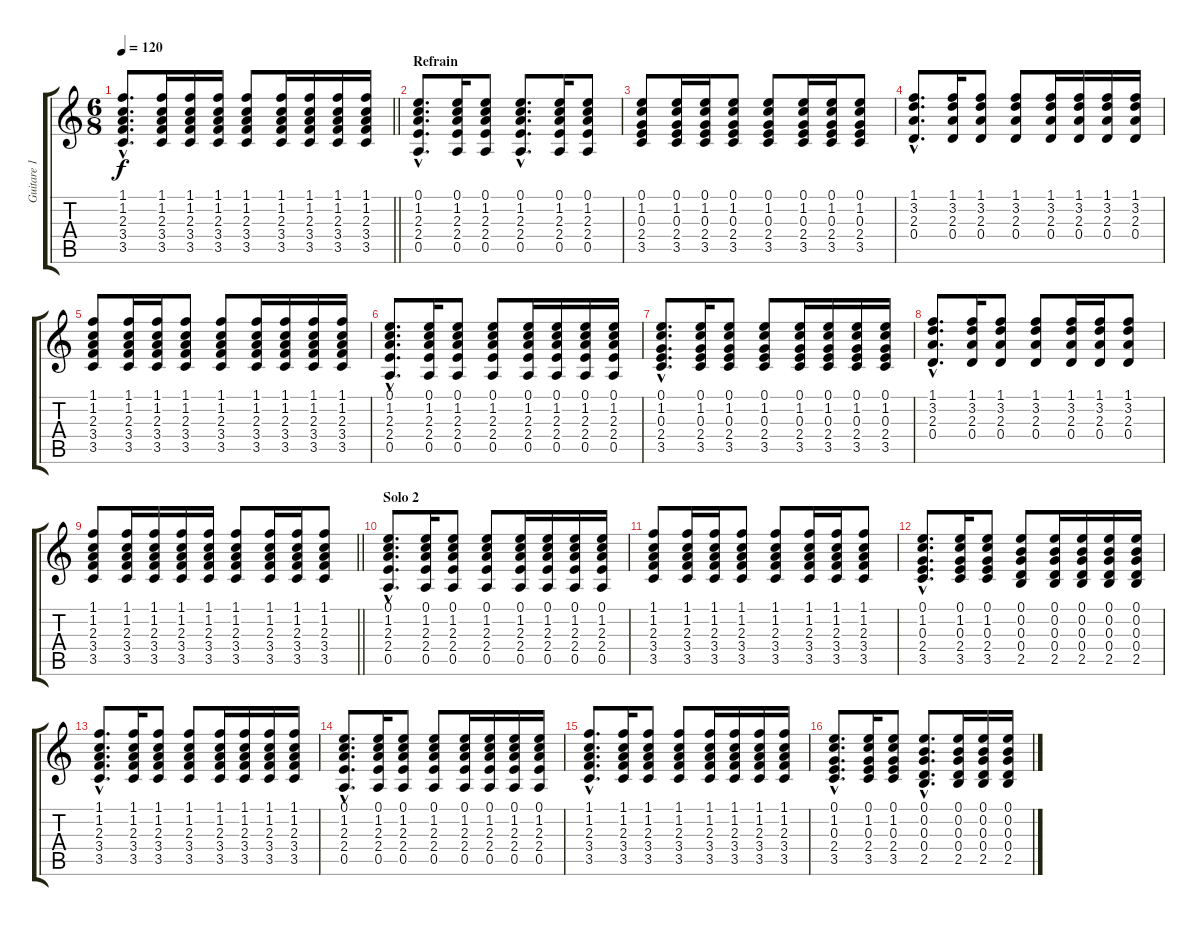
\track ("Guitare 1" "Guitare 1") {instrument acousticguitarsteel}
\staff {score tabs}
\tuning (E4 B3 G3 D3 A2 E2) {hide}
\ts (6 8)
\tempo 120
\clef g2
\barLineRight lightlight
\ks c
(1.1{hac} 1.2{hac} 2.3{hac} 3.4{hac} 3.5{hac}).8{d dy f} (1.1 1.2 2.3 3.4 3.5).16 (1.1 1.2 2.3 3.4 3.5).16 (1.1 1.2 2.3 3.4 3.5).16 (1.1 1.2 2.3 3.4 3.5).8 (1.1 1.2 2.3 3.4 3.5).16 (1.1 1.2 2.3 3.4 3.5).16 (1.1 1.2 2.3 3.4 3.5).16 (1.1 1.2 2.3 3.4 3.5).16 |
\section ("" "Refrain")
(0.1{hac} 1.2{hac} 2.3{hac} 2.4{hac} 0.5{hac}).8{d} (0.1 1.2 2.3 2.4 0.5).16 (0.1 1.2 2.3 2.4 0.5).8 (0.1{hac} 1.2{hac} 2.3{hac} 2.4{hac} 0.5{hac}).8{d} (0.1 1.2 2.3 2.4 0.5).16 (0.1 1.2 2.3 2.4 0.5).8 |
(0.1 1.2 0.3 2.4 3.5).8 (0.1 1.2 0.3 2.4 3.5).16 (0.1 1.2 0.3 2.4 3.5).16 (0.1 1.2 0.3 2.4 3.5).8 (0.1 1.2 0.3 2.4 3.5).8 (0.1 1.2 0.3 2.4 3.5).16 (0.1 1.2 0.3 2.4 3.5).16 (0.1 1.2 0.3 2.4 3.5).8 |
(1.1{hac} 3.2{hac} 2.3{hac} 0.4{hac}).8{d} (1.1 3.2 2.3 0.4).16 (1.1 3.2 2.3 0.4).8 (1.1 3.2 2.3 0.4).8 (1.1 3.2 2.3 0.4).16 (1.1 3.2 2.3 0.4).16 (1.1 3.2 2.3 0.4).16 (1.1 3.2 2.3 0.4).16 |
(1.1 1.2 2.3 3.4 3.5).8 (1.1 1.2 2.3 3.4 3.5).16 (1.1 1.2 2.3 3.4 3.5).16 (1.1 1.2 2.3 3.4 3.5).8 (1.1 1.2 2.3 3.4 3.5).8 (1.1 1.2 2.3 3.4 3.5).16 (1.1 1.2 2.3 3.4 3.5).16 (1.1 1.2 2.3 3.4 3.5).16 (1.1 1.2 2.3 3.4 3.5).16 |
(0.1{hac} 1.2{hac} 2.3{hac} 2.4{hac} 0.5{hac}).8{d} (0.1 1.2 2.3 2.4 0.5).16 (0.1 1.2 2.3 2.4 0.5).8 (0.1 1.2 2.3 2.4 0.5).8 (0.1 1.2 2.3 2.4 0.5).16 (0.1 1.2 2.3 2.4 0.5).16 (0.1 1.2 2.3 2.4 0.5).16 (0.1 1.2 2.3 2.4 0.5).16 |
(0.1{hac} 1.2{hac} 0.3{hac} 2.4{hac} 3.5{hac}).8{d} (0.1 1.2 0.3 2.4 3.5).16 (0.1 1.2 0.3 2.4 3.5).8 (0.1 1.2 0.3 2.4 3.5).8 (0.1 1.2 0.3 2.4 3.5).16 (0.1 1.2 0.3 2.4 3.5).16 (0.1 1.2 0.3 2.4 3.5).16 (0.1 1.2 0.3 2.4 3.5).16 |
(1.1{hac} 3.2{hac} 2.3{hac} 0.4{hac}).8{d} (1.1 3.2 2.3 0.4).16 (1.1 3.2 2.3 0.4).8 (1.1 3.2 2.3 0.4).8 (1.1 3.2 2.3 0.4).16 (1.1 3.2 2.3 0.4).16 (1.1 3.2 2.3 0.4).8 |
\barLineRight lightlight
(1.1 1.2 2.3 3.4 3.5).8 (1.1 1.2 2.3 3.4 3.5).16 (1.1 1.2 2.3 3.4 3.5).16 (1.1 1.2 2.3 3.4 3.5).16 (1.1 1.2 2.3 3.4 3.5).16 (1.1 1.2 2.3 3.4 3.5).8 (1.1 1.2 2.3 3.4 3.5).16 (1.1 1.2 2.3 3.4 3.5).16 (1.1 1.2 2.3 3.4 3.5).8 |
\section ("" "Solo 2")
(0.1{hac} 1.2{hac} 2.3{hac} 2.4{hac} 0.5{hac}).8{d} (0.1 1.2 2.3 2.4 0.5).16 (0.1 1.2 2.3 2.4 0.5).8 (0.1 1.2 2.3 2.4 0.5).8 (0.1 1.2 2.3 2.4 0.5).16 (0.1 1.2 2.3 2.4 0.5).16 (0.1 1.2 2.3 2.4 0.5).16 (0.1 1.2 2.3 2.4 0.5).16 |
(1.1 1.2 2.3 3.4 3.5).8 (1.1 1.2 2.3 3.4 3.5).16 (1.1 1.2 2.3 3.4 3.5).16 (1.1 1.2 2.3 3.4 3.5).8 (1.1 1.2 2.3 3.4 3.5).8 (1.1 1.2 2.3 3.4 3.5).16 (1.1 1.2 2.3 3.4 3.5).16 (1.1 1.2 2.3 3.4 3.5).8 |
(0.1{hac} 1.2{hac} 0.3{hac} 2.4{hac} 3.5{hac}).8{d} (0.1 1.2 0.3 2.4 3.5).16 (0.1 1.2 0.3 2.4 3.5).8 (0.1 0.2 0.3 0.4 2.5).8 (0.1 0.2 0.3 0.4 2.5).16 (0.1 0.2 0.3 0.4 2.5).16 (0.1 0.2 0.3 0.4 2.5).16 (0.1 0.2 0.3 0.4 2.5).16 |
(1.1{hac} 1.2{hac} 2.3{hac} 3.4{hac} 3.5{hac}).8{d} (1.1 1.2 2.3 3.4 3.5).16 (1.1 1.2 2.3 3.4 3.5).8 (1.1 1.2 2.3 3.4 3.5).8 (1.1 1.2 2.3 3.4 3.5).16 (1.1 1.2 2.3 3.4 3.5).16 (1.1 1.2 2.3 3.4 3.5).16 (1.1 1.2 2.3 3.4 3.5).16 |
(0.1{hac} 1.2{hac} 2.3{hac} 2.4{hac} 0.5{hac}).8{d} (0.1 1.2 2.3 2.4 0.5).16 (0.1 1.2 2.3 2.4 0.5).8 (0.1 1.2 2.3 2.4 0.5).8 (0.1 1.2 2.3 2.4 0.5).16 (0.1 1.2 2.3 2.4 0.5).16 (0.1 1.2 2.3 2.4 0.5).16 (0.1 1.2 2.3 2.4 0.5).16 |
(1.1{hac} 1.2{hac} 2.3{hac} 3.4{hac} 3.5{hac}).8{d} (1.1 1.2 2.3 3.4 3.5).16 (1.1 1.2 2.3 3.4 3.5).8 (1.1 1.2 2.3 3.4 3.5).8 (1.1 1.2 2.3 3.4 3.5).16 (1.1 1.2 2.3 3.4 3.5).16 (1.1 1.2 2.3 3.4 3.5).16 (1.1 1.2 2.3 3.4 3.5).16 |
(0.1{hac} 1.2{hac} 0.3{hac} 2.4{hac} 3.5{hac}).8{d} (0.1 1.2 0.3 2.4 3.5).16 (0.1 1.2 0.3 2.4 3.5).8 (0.1{hac} 0.2{hac} 0.3{hac} 0.4{hac} 2.5{hac}).8{d} (0.1 0.2 0.3 0.4 2.5).16 (0.1 0.2 0.3 0.4 2.5).16 (0.1 0.2 0.3 0.4 2.5).16
